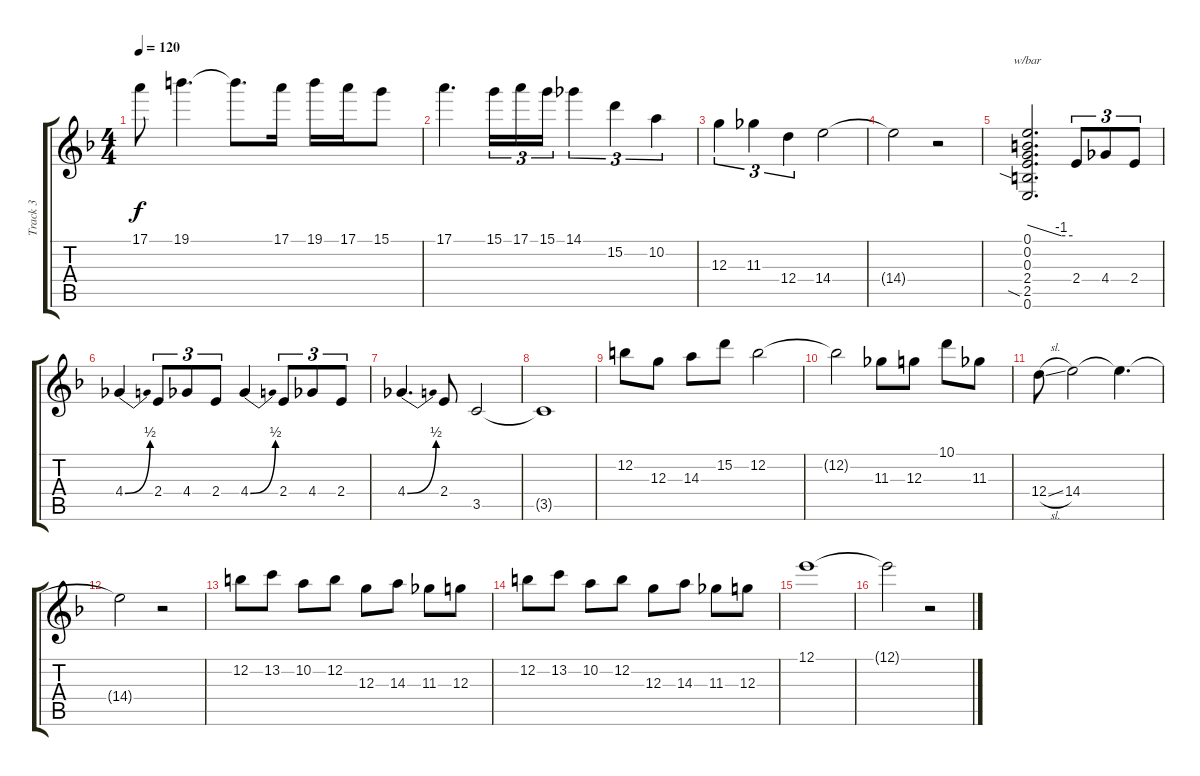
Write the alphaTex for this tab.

\track ("Track 3" "Track 3") {instrument overdrivenguitar}
\staff {score tabs}
\tuning (E4 B3 G3 D3 A2 E2) {hide}
\ts (4 4)
\tempo 120
\clef g2
\ks f
17.1.8{dy f} 19.1.4{d} 19.1{t}.8{d} 17.1.16 19.1.16 17.1.16 15.1.8 |
17.1.4{d} 15.1.16{tu (3 2)} 17.1.16{tu (3 2)} 15.1.16{tu (3 2)} 14.1.4{tu (3 2)} 15.2.4{tu (3 2)} 10.2.4{tu (3 2)} |
12.3.4{tu (3 2)} 11.3.4{tu (3 2)} 12.4.4{tu (3 2)} 14.4.2 |
14.4{t}.2 r.2 |
(0.1 0.2 0.3 2.4 2.5{sia} 0.6).2{d tbe (custom default 0 0 45 -4 60 -4)} 2.4.8{tu (3 2)} 4.4.8{tu (3 2)} 2.4.8{tu (3 2)} |
4.4{be (bend 0 0 60 2)}.4 2.4.8{tu (3 2)} 4.4.8{tu (3 2)} 2.4.8{tu (3 2)} 4.4{be (bend 0 0 60 2)}.4 2.4.8{tu (3 2)} 4.4.8{tu (3 2)} 2.4.8{tu (3 2)} |
4.4{be (bend 0 0 60 2)}.4{d} 2.4.8 3.5.2 |
3.5{t}.1 |
12.2.8 12.3.8 14.3.8 15.2.8 12.2.2 |
12.2{t}.2 11.3.8 12.3.8 10.1.8 11.3.8 |
12.4{sl}.8 14.4.2 14.4{t}.4{d} |
14.4{t}.2 r.2 |
12.2.8 13.2.8 10.2.8 12.2.8 12.3.8 14.3.8 11.3.8 12.3.8 |
12.2.8 13.2.8 10.2.8 12.2.8 12.3.8 14.3.8 11.3.8 12.3.8 |
12.1.1 |
12.1{t}.2 r.2
